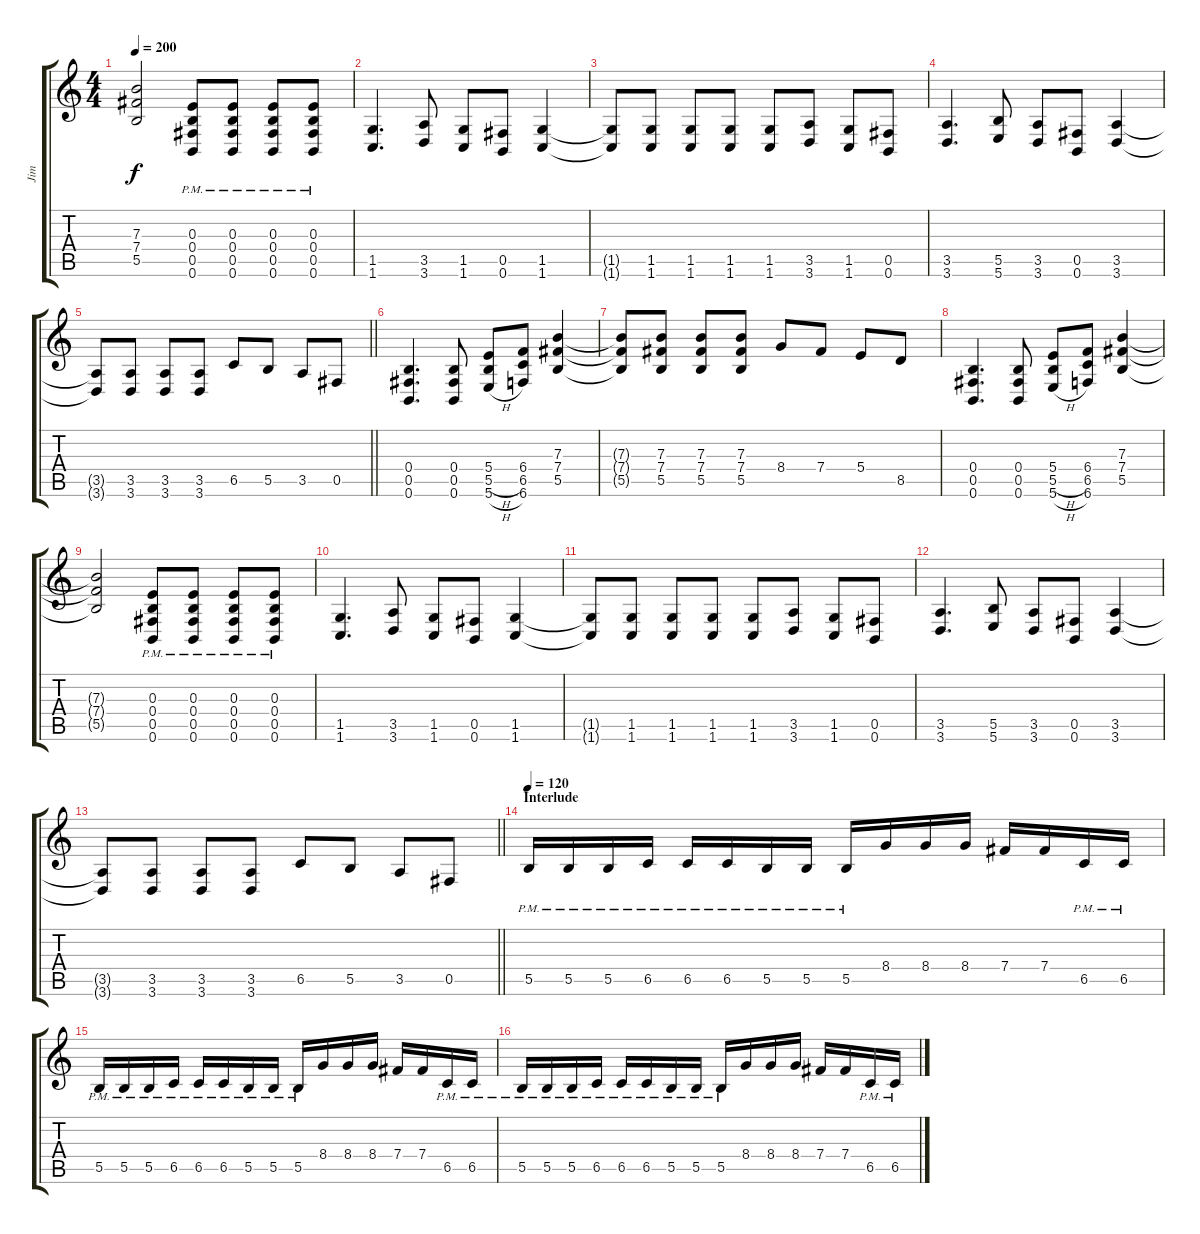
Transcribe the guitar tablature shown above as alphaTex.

\track ("Jim" "Jim") {instrument distortionguitar}
\staff {score tabs}
\tuning (Db4 Ab3 E3 B2 Gb2 B1) {hide}
\ts (4 4)
\tempo 200
\clef g2
\ks c
(7.3{t} 7.4{t} 5.5{t}).2{dy f} (0.3 0.4 0.5{pm} 0.6{pm}).8 (0.3 0.4 0.5{pm} 0.6{pm}).8 (0.3 0.4 0.5{pm} 0.6{pm}).8 (0.3 0.4 0.5{pm} 0.6{pm}).8 |
(1.5 1.6).4{d} (3.5 3.6).8 (1.5 1.6).8 (0.5 0.6).8 (1.5 1.6).4 |
(1.5{t} 1.6{t}).8 (1.5 1.6).8 (1.5 1.6).8 (1.5 1.6).8 (1.5 1.6).8 (3.5 3.6).8 (1.5 1.6).8 (0.5 0.6).8 |
(3.5 3.6).4{d} (5.5 5.6).8 (3.5 3.6).8 (0.5 0.6).8 (3.5 3.6).4 |
\barLineRight lightlight
(3.5{t} 3.6{t}).8 (3.5 3.6).8 (3.5 3.6).8 (3.5 3.6).8 6.5.8 5.5.8 3.5.8 0.5.8 |
(0.4 0.5 0.6).4{d} (0.4 0.5 0.6).8 (5.4 5.5{h} 5.6{h}).8 (6.4 6.5 6.6).8 (7.3 7.4 5.5).4 |
(7.3{t} 7.4{t} 5.5{t}).8 (7.3 7.4 5.5).8 (7.3 7.4 5.5).8 (7.3 7.4 5.5).8 8.4.8 7.4.8 5.4.8 8.5.8 |
(0.4 0.5 0.6).4{d} (0.4 0.5 0.6).8 (5.4 5.5{h} 5.6{h}).8 (6.4 6.5 6.6).8 (7.3 7.4 5.5).4 |
(7.3{t} 7.4{t} 5.5{t}).2 (0.3 0.4 0.5{pm} 0.6{pm}).8 (0.3 0.4 0.5{pm} 0.6{pm}).8 (0.3 0.4 0.5{pm} 0.6{pm}).8 (0.3 0.4 0.5{pm} 0.6{pm}).8 |
(1.5 1.6).4{d} (3.5 3.6).8 (1.5 1.6).8 (0.5 0.6).8 (1.5 1.6).4 |
(1.5{t} 1.6{t}).8 (1.5 1.6).8 (1.5 1.6).8 (1.5 1.6).8 (1.5 1.6).8 (3.5 3.6).8 (1.5 1.6).8 (0.5 0.6).8 |
(3.5 3.6).4{d} (5.5 5.6).8 (3.5 3.6).8 (0.5 0.6).8 (3.5 3.6).4 |
\barLineRight lightlight
(3.5{t} 3.6{t}).8 (3.5 3.6).8 (3.5 3.6).8 (3.5 3.6).8 6.5.8 5.5.8 3.5.8 0.5.8 |
\section ("" "Interlude")
\tempo 120
5.5{pm}.16 5.5{pm}.16 5.5{pm}.16 6.5{pm}.16 6.5{pm}.16 6.5{pm}.16 5.5{pm}.16 5.5{pm}.16 5.5{pm}.16 8.4.16 8.4.16 8.4.16 7.4.16 7.4.16 6.5{pm}.16 6.5{pm}.16 |
5.5{pm}.16 5.5{pm}.16 5.5{pm}.16 6.5{pm}.16 6.5{pm}.16 6.5{pm}.16 5.5{pm}.16 5.5{pm}.16 5.5{pm}.16 8.4.16 8.4.16 8.4.16 7.4.16 7.4.16 6.5{pm}.16 6.5{pm}.16 |
5.5{pm}.16 5.5{pm}.16 5.5{pm}.16 6.5{pm}.16 6.5{pm}.16 6.5{pm}.16 5.5{pm}.16 5.5{pm}.16 5.5{pm}.16 8.4.16 8.4.16 8.4.16 7.4.16 7.4.16 6.5{pm}.16 6.5{pm}.16
